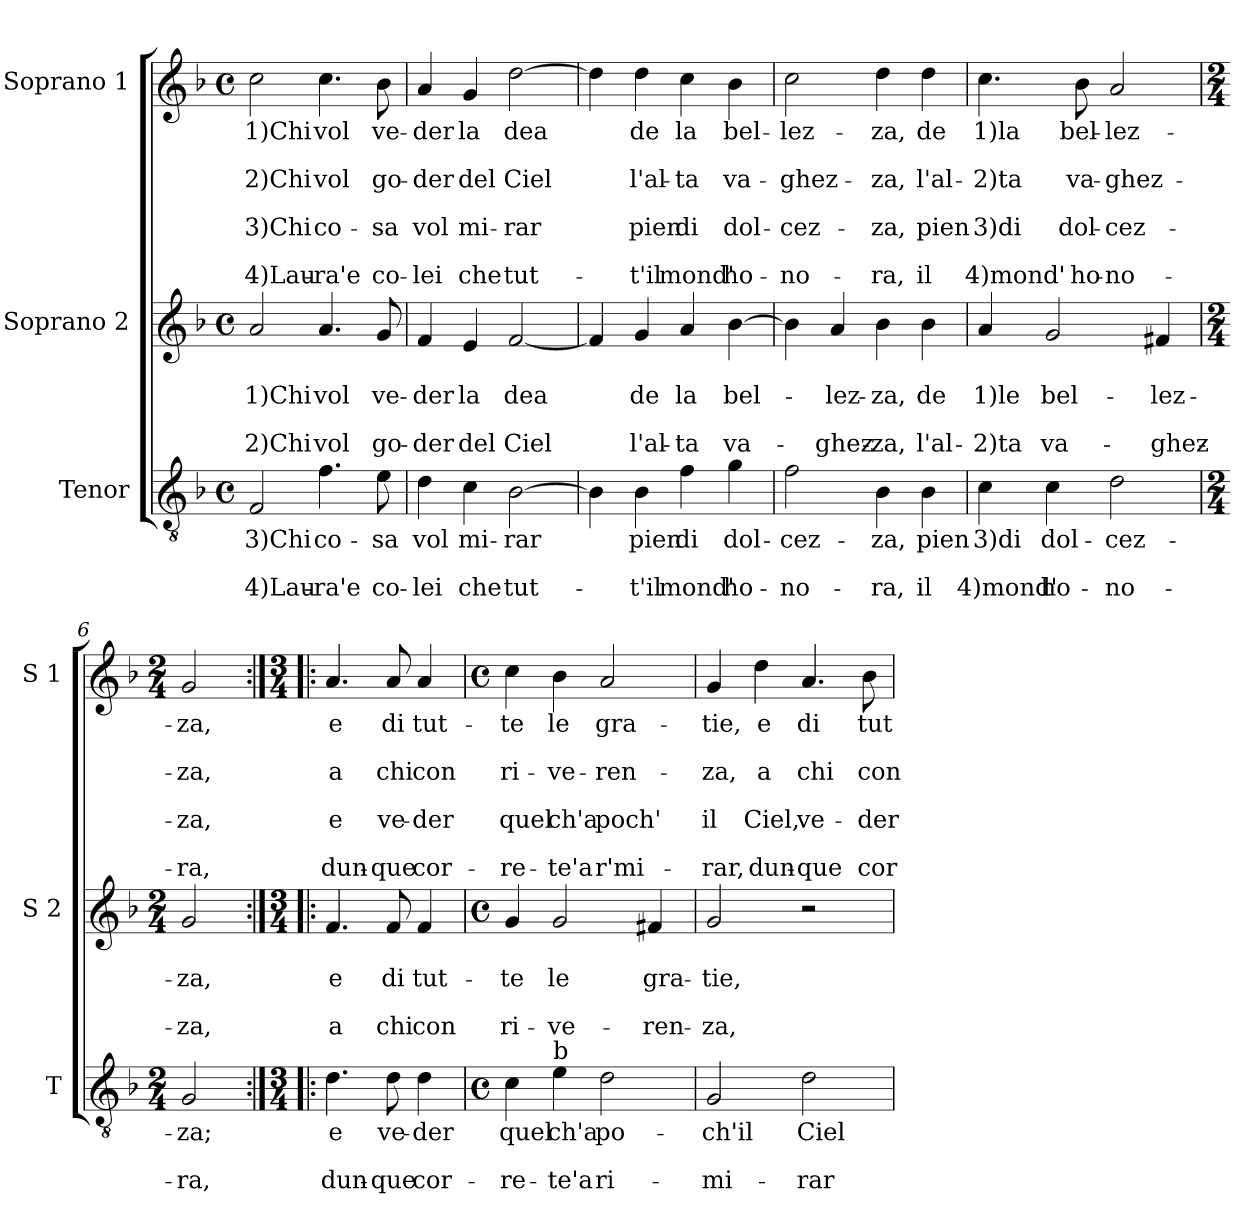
**kern	**text	**text	**text	**kern	**text	**text	**text	**text	**kern	**text	**text	**text	**text	**text	**text	**text
*part3	*part3	*part3	*part3	*part2	*part2	*part2	*part2	*part2	*part1	*part1	*part1	*part1	*part1	*part1	*part1	*part1
*staff3	*staff3	*staff3	*staff3	*staff2	*staff2	*staff2	*staff2	*staff2	*staff1	*staff1	*staff1	*staff1	*staff1	*staff1	*staff1	*staff1
*I"Tenor	*	*	*	*I"Soprano 2	*	*	*	*	*I"Soprano 1	*	*	*	*	*	*	*
*I'T	*	*	*	*I'S 2	*	*	*	*	*I'S 1	*	*	*	*	*	*	*
*clefGv2	*	*	*	*clefG2	*	*	*	*	*clefG2	*	*	*	*	*	*	*
*k[b-]	*	*	*	*k[b-]	*	*	*	*	*k[b-]	*	*	*	*	*	*	*
*F:	*	*	*	*F:	*	*	*	*	*F:	*	*	*	*	*	*	*
*M4/4	*	*	*	*M4/4	*	*	*	*	*M4/4	*	*	*	*	*	*	*
*met(c)	*	*	*	*met(c)	*	*	*	*	*met(c)	*	*	*	*	*	*	*
=1	=1	=1	=1	=1	=1	=1	=1	=1	=1	=1	=1	=1	=1	=1	=1	=1
!	!LO:LY:b	!	!LO:LY:b	!	!	!LO:LY:b	!	!LO:LY:b	!	!LO:LY:b	!	!LO:LY:b	!	!LO:LY:b	!	!LO:LY:b
2F/	3)Chi	.	4)Lau-	2a/	.	1)Chi	.	2)Chi	2cc\	1)Chi	.	2)Chi	.	3)Chi	.	4)Lau-
!	!LO:LY:b	!	!LO:LY:b	!	!	!LO:LY:b	!	!LO:LY:b	!	!LO:LY:b	!	!LO:LY:b	!	!LO:LY:b	!	!LO:LY:b
4.f\	co-	.	-ra'e	4.a/	.	vol	.	vol	4.cc\	vol	.	vol	.	co-	.	-ra'e
!	!LO:LY:b	!	!LO:LY:b	!	!	!LO:LY:b	!	!LO:LY:b	!	!LO:LY:b	!	!LO:LY:b	!	!LO:LY:b	!	!LO:LY:b
8e\	-sa	.	co-	8g/	.	ve-	.	go-	8b-\	ve-	.	go-	.	-sa	.	co-
=2	=2	=2	=2	=2	=2	=2	=2	=2	=2	=2	=2	=2	=2	=2	=2	=2
!	!LO:LY:b	!	!LO:LY:b	!	!	!LO:LY:b	!	!LO:LY:b	!	!LO:LY:b	!	!LO:LY:b	!	!LO:LY:b	!	!LO:LY:b
4d\	vol	.	-lei	4f/	.	-der	.	-der	4a/	-der	.	-der	.	vol	.	-lei
!	!LO:LY:b	!	!LO:LY:b	!	!	!LO:LY:b	!	!LO:LY:b	!	!LO:LY:b	!	!LO:LY:b	!	!LO:LY:b	!	!LO:LY:b
4c\	mi-	.	che	4e/	.	la	.	del	4g/	la	.	del	.	mi-	.	che
!	!LO:LY:b	!	!LO:LY:b	!	!	!LO:LY:b	!	!LO:LY:b	!	!LO:LY:b	!	!LO:LY:b	!	!LO:LY:b	!	!LO:LY:b
[2B-\	-rar	.	tut-	[2f/	.	dea	.	Ciel	[2dd\	dea	.	Ciel	.	-rar	.	tut-
=3	=3	=3	=3	=3	=3	=3	=3	=3	=3	=3	=3	=3	=3	=3	=3	=3
4B-\]	.	.	.	4f/]	.	.	.	.	4dd\]	.	.	.	.	.	.	.
!	!LO:LY:b	!	!LO:LY:b	!	!	!LO:LY:b	!	!LO:LY:b	!	!LO:LY:b	!	!LO:LY:b	!	!LO:LY:b	!	!LO:LY:b
4B-\	pien	.	-t'il	4g/	.	de	.	l'al-	4dd\	de	.	l'al-	.	pien	.	-t'il
!	!LO:LY:b	!	!LO:LY:b	!	!	!LO:LY:b	!	!LO:LY:b	!	!LO:LY:b	!	!LO:LY:b	!	!LO:LY:b	!	!LO:LY:b
4f\	di	.	mond'	4a/	.	la	.	-ta	4cc\	la	.	-ta	.	di	.	mond'
!	!LO:LY:b	!	!LO:LY:b	!	!	!LO:LY:b	!	!LO:LY:b	!	!LO:LY:b	!	!LO:LY:b	!	!LO:LY:b	!	!LO:LY:b
4g\	dol-	.	ho-	[4b-\	.	bel-	.	va-	4b-\	bel-	.	va-	.	dol-	.	ho-
=4	=4	=4	=4	=4	=4	=4	=4	=4	=4	=4	=4	=4	=4	=4	=4	=4
!	!LO:LY:b	!	!LO:LY:b	!	!	!	!	!	!	!LO:LY:b	!	!LO:LY:b	!	!LO:LY:b	!	!LO:LY:b
2f\	-cez-	.	-no-	4b-\]	.	.	.	.	2cc\	-lez-	.	-ghez-	.	-cez-	.	-no-
!	!	!	!	!	!	!LO:LY:b	!	!LO:LY:b	!	!	!	!	!	!	!	!
.	.	.	.	4a/	.	-lez-	.	-ghez-	.	.	.	.	.	.	.	.
!	!LO:LY:b	!	!LO:LY:b	!	!	!LO:LY:b	!	!LO:LY:b	!	!LO:LY:b	!	!LO:LY:b	!	!LO:LY:b	!	!LO:LY:b
4B-\	-za,	.	-ra,	4b-\	.	-za,	.	-za,	4dd\	-za,	.	-za,	.	-za,	.	-ra,
!	!LO:LY:b	!	!LO:LY:b	!	!	!LO:LY:b	!	!LO:LY:b	!	!LO:LY:b	!	!LO:LY:b	!	!LO:LY:b	!	!LO:LY:b
4B-\	pien	.	il	4b-\	.	de	.	l'al-	4dd\	de	.	l'al-	.	pien	.	il
!!LO:LB:g=z
=5	=5	=5	=5	=5	=5	=5	=5	=5	=5	=5	=5	=5	=5	=5	=5	=5
!	!LO:LY:b	!	!LO:LY:b	!	!	!LO:LY:b	!	!LO:LY:b	!	!LO:LY:b	!	!LO:LY:b	!	!LO:LY:b	!	!LO:LY:b
4c\	3)di	.	4)mond'	4a/	.	1)le	.	-2)ta	4.cc\	1)la	.	-2)ta	.	3)di	.	4)mond'
!	!LO:LY:b	!	!LO:LY:b	!	!	!LO:LY:b	!	!LO:LY:b	!	!	!	!	!	!	!	!
4c\	dol-	.	ho-	2g/	.	bel-	.	va-	.	.	.	.	.	.	.	.
!	!	!	!	!	!	!	!	!	!	!LO:LY:b	!	!LO:LY:b	!	!LO:LY:b	!	!LO:LY:b
.	.	.	.	.	.	.	.	.	8b-\	bel-	.	va-	.	dol-	.	ho-
!	!LO:LY:b	!	!LO:LY:b	!	!	!	!	!	!	!LO:LY:b	!	!LO:LY:b	!	!LO:LY:b	!	!LO:LY:b
2d\	-cez-	.	-no-	.	.	.	.	.	2a/	-lez-	.	-ghez-	.	-cez-	.	-no-
!	!	!	!	!	!	!LO:LY:b	!	!LO:LY:b	!	!	!	!	!	!	!	!
.	.	.	.	4f#X/	.	-lez-	.	-ghez-	.	.	.	.	.	.	.	.
=6	=6	=6	=6	=6	=6	=6	=6	=6	=6	=6	=6	=6	=6	=6	=6	=6
*M2/4	*	*	*	*M2/4	*	*	*	*	*M2/4	*	*	*	*	*	*	*
!	!LO:LY:b	!	!LO:LY:b	!	!	!LO:LY:b	!	!LO:LY:b	!	!LO:LY:b	!	!LO:LY:b	!	!LO:LY:b	!	!LO:LY:b
2G/	-za;	.	-ra,	2g/	.	-za,	.	-za,	2g/	-za,	.	-za,	.	-za,	.	-ra,
=7:|!|:	=7:|!|:	=7:|!|:	=7:|!|:	=7:|!|:	=7:|!|:	=7:|!|:	=7:|!|:	=7:|!|:	=7:|!|:	=7:|!|:	=7:|!|:	=7:|!|:	=7:|!|:	=7:|!|:	=7:|!|:	=7:|!|:
*M3/4	*	*	*	*M3/4	*	*	*	*	*M3/4	*	*	*	*	*	*	*
!	!LO:LY:b	!	!LO:LY:b	!	!	!LO:LY:b	!	!LO:LY:b	!	!LO:LY:b	!	!LO:LY:b	!	!LO:LY:b	!	!LO:LY:b
4.d\	e	.	dun-	4.f/	.	e	.	a	4.a/	e	.	a	.	e	.	dun-
!	!LO:LY:b	!	!LO:LY:b	!	!	!LO:LY:b	!	!LO:LY:b	!	!LO:LY:b	!	!LO:LY:b	!	!LO:LY:b	!	!LO:LY:b
8d\	ve-	.	-que	8f/	.	di	.	chi	8a/	di	.	chi	.	ve-	.	-que
!	!LO:LY:b	!	!LO:LY:b	!	!	!LO:LY:b	!	!LO:LY:b	!	!LO:LY:b	!	!LO:LY:b	!	!LO:LY:b	!	!LO:LY:b
4d\	-der	.	cor-	4f/	.	tut-	.	con	4a/	tut-	.	con	.	-der	.	cor-
=8	=8	=8	=8	=8	=8	=8	=8	=8	=8	=8	=8	=8	=8	=8	=8	=8
*M4/4	*	*	*	*M4/4	*	*	*	*	*M4/4	*	*	*	*	*	*	*
*met(c)	*	*	*	*met(c)	*	*	*	*	*met(c)	*	*	*	*	*	*	*
!	!LO:LY:b	!	!LO:LY:b	!	!	!LO:LY:b	!	!LO:LY:b	!	!LO:LY:b	!	!LO:LY:b	!	!LO:LY:b	!	!LO:LY:b
4c\	quel	.	-re-	4g/	.	-te	.	ri-	4cc\	-te	.	ri-	.	quel	.	-re-
!LO:TX:a:t=b	!	!	!	!	!	!	!	!	!	!	!	!	!	!	!	!
!	!LO:LY:b	!	!LO:LY:b	!	!	!LO:LY:b	!	!LO:LY:b	!	!LO:LY:b	!	!LO:LY:b	!	!LO:LY:b	!	!LO:LY:b
4e\	ch'a	.	-te'a	2g/	.	le	.	-ve-	4b-\	le	.	-ve-	.	ch'a	.	-te'a
!	!LO:LY:b	!	!LO:LY:b	!	!	!	!	!	!	!LO:LY:b	!	!LO:LY:b	!	!LO:LY:b	!	!LO:LY:b
2d\	po-	.	ri-	.	.	.	.	.	2a/	gra-	.	-ren-	.	poch'	.	r'mi-
!	!	!	!	!	!	!LO:LY:b	!	!LO:LY:b	!	!	!	!	!	!	!	!
.	.	.	.	4f#X/	.	gra-	.	-ren-	.	.	.	.	.	.	.	.
=9	=9	=9	=9	=9	=9	=9	=9	=9	=9	=9	=9	=9	=9	=9	=9	=9
!	!LO:LY:b	!	!LO:LY:b	!	!	!LO:LY:b	!	!LO:LY:b	!	!LO:LY:b	!	!LO:LY:b	!	!LO:LY:b	!	!LO:LY:b
2G/	-ch'il	.	-mi-	2g/	.	-tie,	.	-za,	4g/	-tie,	.	-za,	.	il	.	-rar,
!	!	!	!	!	!	!	!	!	!	!LO:LY:b	!	!LO:LY:b	!	!LO:LY:b	!	!LO:LY:b
.	.	.	.	.	.	.	.	.	4dd\	e	.	a	.	Ciel,	.	dun-
!	!LO:LY:b	!	!LO:LY:b	!	!	!	!	!	!	!LO:LY:b	!	!LO:LY:b	!	!LO:LY:b	!	!LO:LY:b
2d\	Ciel	.	-rar	2r	.	.	.	.	4.a/	di	.	chi	.	ve-	.	-que
!	!	!	!	!	!	!	!	!	!	!LO:LY:b	!	!LO:LY:b	!	!LO:LY:b	!	!LO:LY:b
.	.	.	.	.	.	.	.	.	8b-\	tut-	.	con	.	-der	.	cor-
=	=	=	=	=	=	=	=	=	=	=	=	=	=	=	=	=
*-	*-	*-	*-	*-	*-	*-	*-	*-	*-	*-	*-	*-	*-	*-	*-	*-
